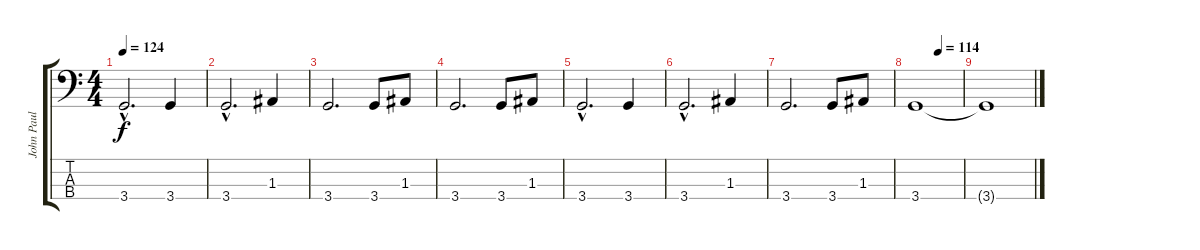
\track ("John Paul Jones" "John Paul ") {instrument electricbassfinger}
\staff {score tabs}
\tuning (G2 D2 A1 E1) {hide}
\ts (4 4)
\tempo 124
\clef f4
\ks c
3.4{hac}.2{d dy f} 3.4.4 |
3.4{hac}.2{d} 1.3.4 |
3.4.2{d} 3.4.8 1.3.8 |
3.4.2{d} 3.4.8 1.3.8 |
3.4{hac}.2{d} 3.4.4 |
3.4{hac}.2{d} 1.3.4 |
3.4.2{d} 3.4.8 1.3.8 |
\tempo (114 0.5)
3.4.1 |
3.4{t}.1
